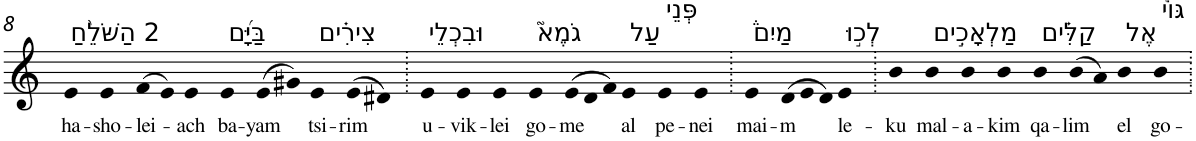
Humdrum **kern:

**kern	**text
*part1	*part1
*staff1	*staff1
*I"Piano	*
*I'Pno	*
!!LO:PB:g=z
*clefG2	*
*k[]	*
=8	=8
!LO:TX:a:t=2 הַשֹּׁלֵ֨חַ	!
!	!LO:LY:b
4e	ha-
!	!LO:LY:b
4e	-sho-
!	!LO:LY:b
(>8f	-lei-
8e)	.
!	!LO:LY:b
4e	-ach
!LO:TX:a:t=בַּיָּ֜ם	!
!	!LO:LY:b
4e	ba-
!	!LO:LY:b
(>8e	-yam
8g#X)	.
!LO:TX:a:t=צִירִ֗ים	!
!	!LO:LY:b
4e	tsi-
!	!LO:LY:b
(>8e	-rim
8d#X)	.
=9.	=9.
!LO:TX:a:t=וּבִכְלֵי	!
!	!LO:LY:b
4e	u-
!	!LO:LY:b
4e	-vik-
!	!LO:LY:b
4e	-lei
!LO:TX:a:t=גֹמֶא֮	!
!	!LO:LY:b
4e	go-
!	!LO:LY:b
(>12e	-me
12d	.
12f)	.
!LO:TX:a:t=עַל	!
!	!LO:LY:b
4e	al
!LO:TX:a:t=פְּנֵי	!
!	!LO:LY:b
4e	pe-
!	!LO:LY:b
4e	-nei
=10.	=10.
!LO:TX:a:t=מַיִם֒	!
!	!LO:LY:b
4e	mai-
!	!LO:LY:b
(>12d	-m
12e	.
12d)	.
!LO:TX:a:t=לְכ֣וּ	!
!	!LO:LY:b
4e	le-
=11.	=11.
!	!LO:LY:b
4b	-ku
!LO:TX:a:t=מַלְאָכִ֣ים	!
!	!LO:LY:b
4b	mal-
!	!LO:LY:b
4b	-a-
!	!LO:LY:b
4b	-kim
!LO:TX:a:t=קַלִּ֗ים	!
!	!LO:LY:b
4b	qa-
!	!LO:LY:b
(8b	-lim
8a)	.
!LO:TX:a:t=אֶל	!
!	!LO:LY:b
4b	el
!LO:TX:a:t=גּוֹי֙	!
!	!LO:LY:b
4b	go-
=.	=.
*-	*-
